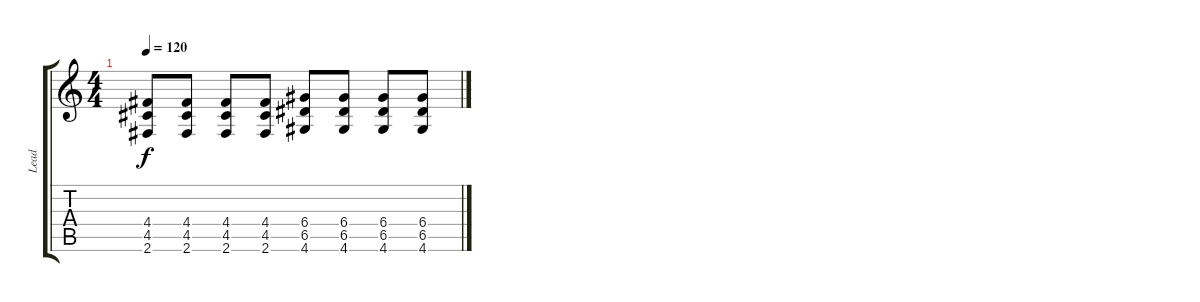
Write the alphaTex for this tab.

\track ("Lead" "Lead") {instrument distortionguitar}
\staff {score tabs}
\tuning (E4 B3 G3 D3 A2 E2) {hide}
\ts (4 4)
\tempo 120
\clef g2
\ks c
(4.4 4.5 2.6).8{dy f} (4.4 4.5 2.6).8 (4.4 4.5 2.6).8 (4.4 4.5 2.6).8 (6.4 6.5 4.6).8 (6.4 6.5 4.6).8 (6.4 6.5 4.6).8 (6.4 6.5 4.6).8
